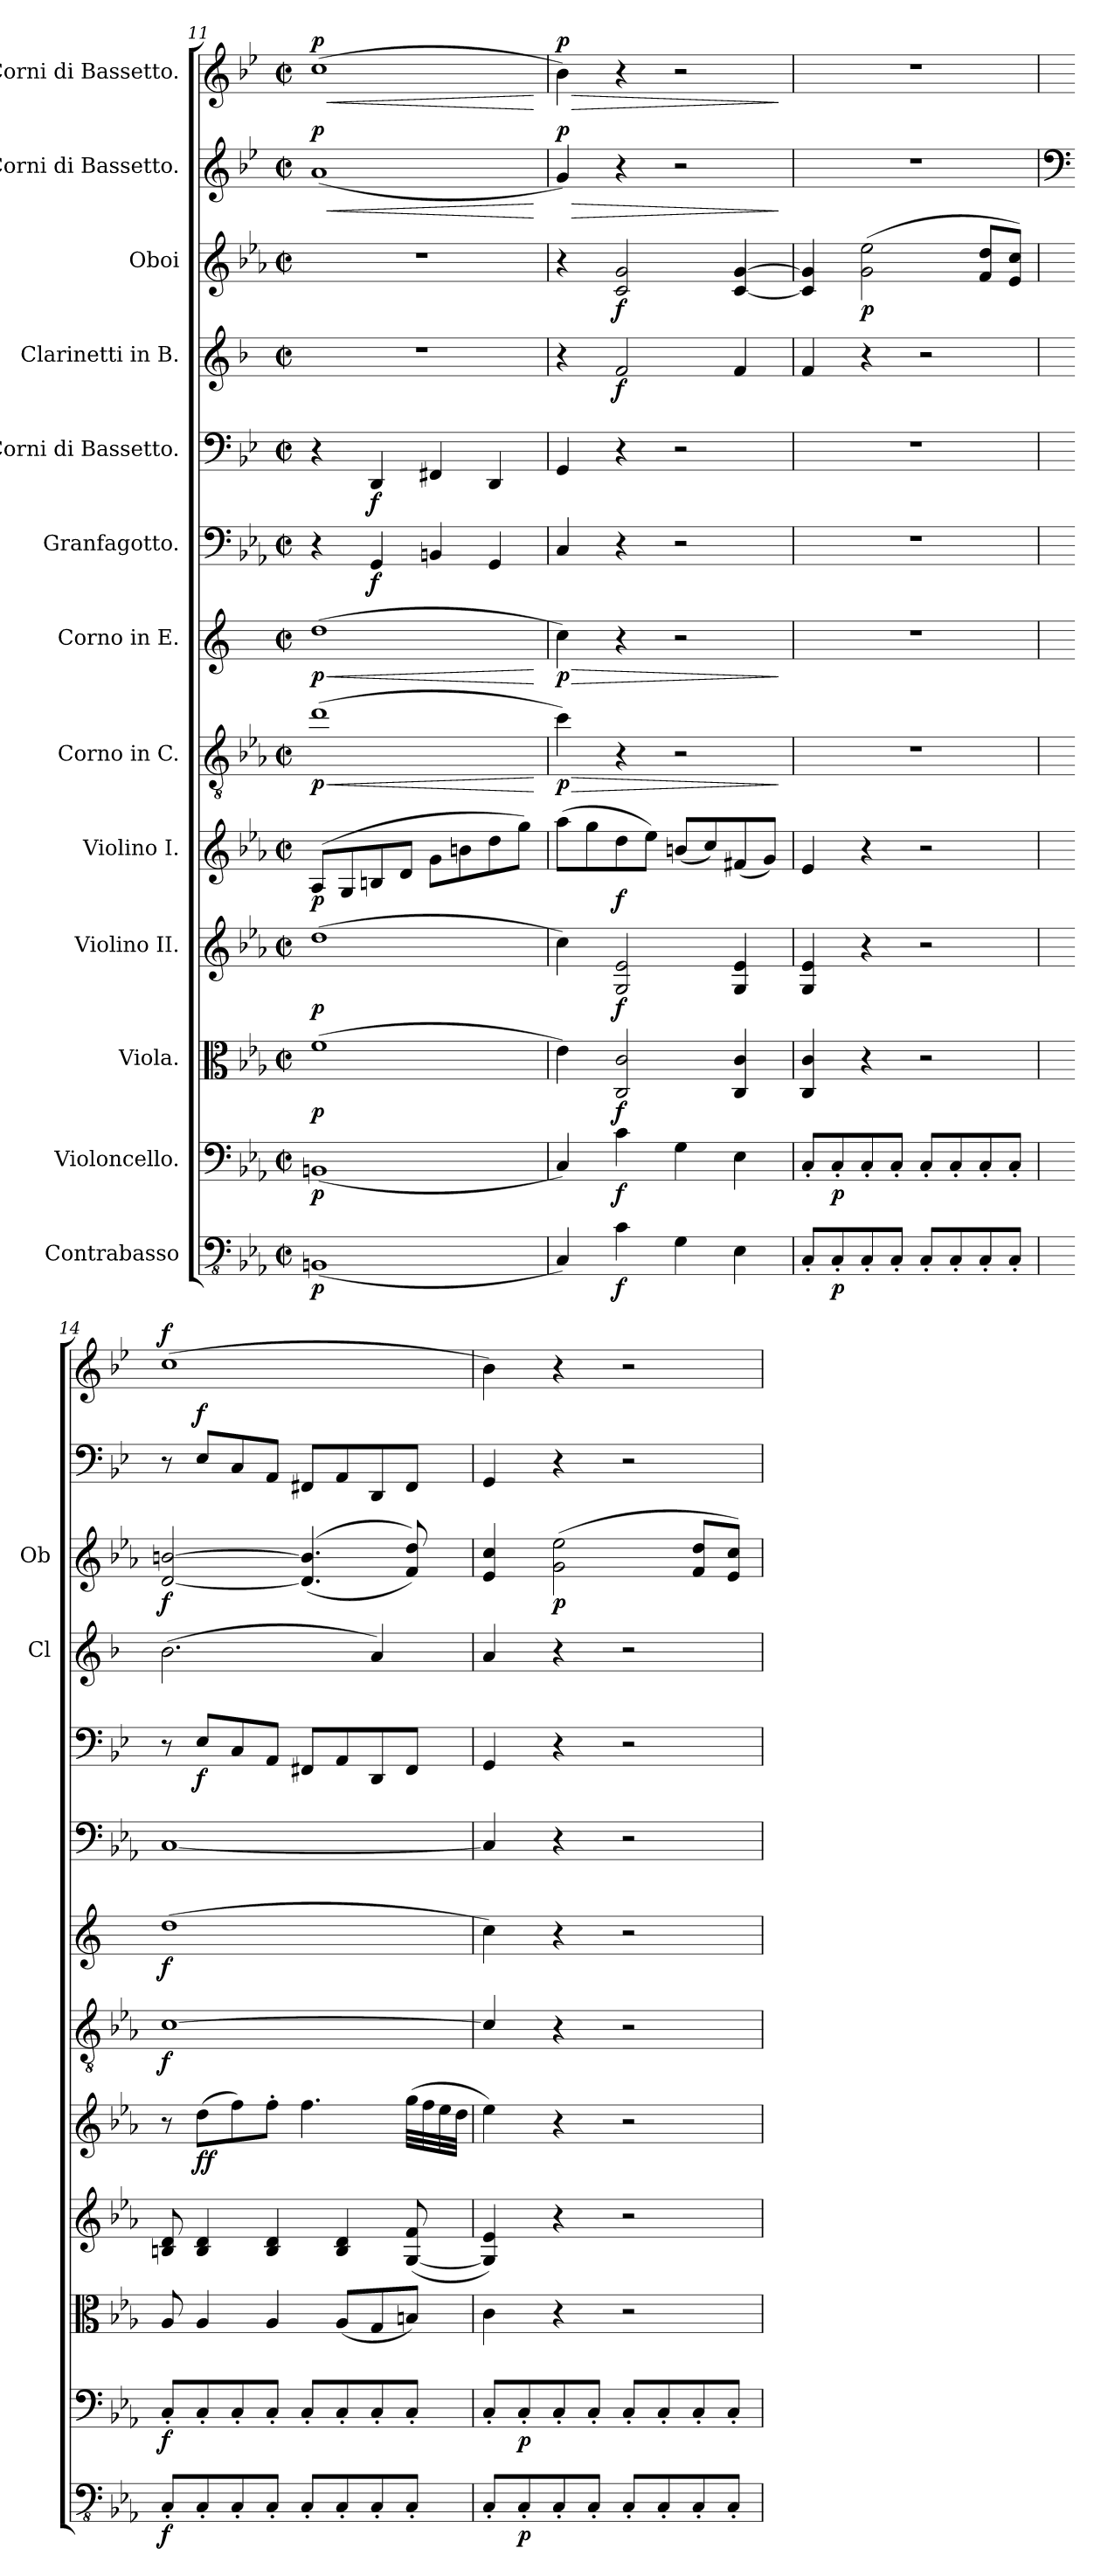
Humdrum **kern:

**kern	**dynam	**kern	**dynam	**kern	**dynam	**kern	**dynam	**kern	**dynam	**kern	**dynam	**kern	**dynam	**kern	**dynam	**kern	**dynam	**kern	**dynam	**kern	**dynam	**kern	**text	**dynam	**kern	**text	**dynam
*part13	*part13	*part12	*part12	*part11	*part11	*part10	*part10	*part9	*part9	*part8	*part8	*part7	*part7	*part6	*part6	*part5	*part5	*part4	*part4	*part3	*part3	*part2	*part2	*part2	*part1	*part1	*part1
*staff13	*staff13	*staff12	*staff12	*staff11	*staff11	*staff10	*staff10	*staff9	*staff9	*staff8	*staff8	*staff7	*staff7	*staff6	*staff6	*staff5	*staff5	*staff4	*staff4	*staff3	*staff3	*staff2	*staff2	*staff2	*staff1	*staff1	*staff1
*I"Contrabasso	*	*I"Violoncello.	*	*I"Viola.	*	*I"Violino II.	*	*I"Violino I.	*	*I"Corno in C.	*	*I"Corno in E.	*	*I"Granfagotto.	*	*I"Corni di Bassetto.	*	*I"Clarinetti in B.	*	*I"Oboi	*	*I"Corni di Bassetto.	*	*	*I"Corni di Bassetto.	*	*
*	*	*	*	*	*	*	*	*	*	*	*	*	*	*	*	*	*	*I'Cl	*	*I'Ob	*	*	*	*	*	*	*
*clefFv4	*	*clefF4	*	*clefC3	*	*clefG2	*	*clefG2	*	*clefGv2	*	*clefG2	*	*clefF4	*	*clefF4	*	*clefG2	*	*clefG2	*	*clefG2	*	*	*clefG2	*	*
*	*	*	*	*	*	*	*	*	*	*ITrd7c12	*	*ITrd5c9	*	*ITrd7c12	*	*ITrd4c7	*	*ITrd1c2	*	*	*	*ITrd4c7	*	*	*ITrd4c7	*	*
*k[b-e-a-]	*	*k[b-e-a-]	*	*k[b-e-a-]	*	*k[b-e-a-]	*	*k[b-e-a-]	*	*k[b-e-a-]	*	*k[b-e-a-]	*	*k[b-e-a-]	*	*k[b-e-a-]	*	*k[b-e-a-]	*	*k[b-e-a-]	*	*k[b-e-a-]	*	*	*k[b-e-a-]	*	*
*M2/2	*	*M2/2	*	*M2/2	*	*M2/2	*	*M2/2	*	*M2/2	*	*M2/2	*	*M2/2	*	*M2/2	*	*M2/2	*	*M2/2	*	*M2/2	*	*	*M2/2	*	*
*met(c|)	*	*met(c|)	*	*met(c|)	*	*met(c|)	*	*met(c|)	*	*met(c|)	*	*met(c|)	*	*met(c|)	*	*met(c|)	*	*met(c|)	*	*met(c|)	*	*met(c|)	*	*	*met(c|)	*	*
=11	=11	=11	=11	=11	=11	=11	=11	=11	=11	=11	=11	=11	=11	=11	=11	=11	=11	=11	=11	=11	=11	=11	=11	=11	=11	=11	=11
!	!LO:DY:b	!	!LO:DY:b	!	!LO:DY:b	!	!LO:DY:b	!	!LO:DY:b	!	!LO:HP:b	!	!LO:HP:b	!	!	!	!	!	!	!	!	!	!	!LO:HP:b	!	!	!LO:HP:b
!	!	!	!	!	!	!	!	!	!	!	!LO:DY:n=1:b	!	!LO:DY:n=1:b	!	!	!	!	!	!	!	!	!	!	!LO:DY:n=1:b	!	!	!LO:DY:n=1:b
(<1BBBn	p	(<1BBn	p	(>1f	p	(>1dd	p	(>8A-/L	p	(>1d	< p	(>1f	< p	4r	.	4r	.	1r	.	1r	.	(<1d	.	< p	(>1f	.	< p
.	.	.	.	.	.	.	.	8G/	.	.	.	.	.	.	.	.	.	.	.	.	.	.	.	.	.	.	.
!	!	!	!	!	!	!	!	!	!	!	!	!	!	!	!LO:DY:b	!	!LO:DY:b	!	!	!	!	!	!	!	!	!	!
.	.	.	.	.	.	.	.	8Bn/	.	.	.	.	.	4GGG/	f	4GGG/	f	.	.	.	.	.	.	.	.	.	.
.	.	.	.	.	.	.	.	8d/J	.	.	.	.	.	.	.	.	.	.	.	.	.	.	.	.	.	.	.
.	.	.	.	.	.	.	.	8g\L	.	.	.	.	.	4BBBn/	.	4BBBn/	.	.	.	.	.	.	.	.	.	.	.
.	.	.	.	.	.	.	.	8bn\	.	.	.	.	.	.	.	.	.	.	.	.	.	.	.	.	.	.	.
.	.	.	.	.	.	.	.	8dd\	.	.	.	.	.	4GGG/	.	4GGG/	.	.	.	.	.	.	.	.	.	.	.
.	.	.	.	.	.	.	.	8gg\J)	.	.	.	.	.	.	.	.	.	.	.	.	.	.	.	.	.	.	.
.	.	.	.	.	.	.	.	.	.	.	[	.	[	.	.	.	.	.	.	.	.	.	.	[	.	.	[
=12	=12	=12	=12	=12	=12	=12	=12	=12	=12	=12	=12	=12	=12	=12	=12	=12	=12	=12	=12	=12	=12	=12	=12	=12	=12	=12	=12
!	!	!	!	!	!	!	!	!	!	!	!LO:HP:b	!	!LO:HP:b	!	!	!	!	!	!	!	!	!	!LO:LY:b	!LO:HP:b	!	!LO:LY:b	!LO:HP:b
!	!	!	!	!	!	!	!	!	!	!	!LO:DY:n=1:b	!	!LO:DY:n=1:b	!	!	!	!	!	!	!	!	!	!	!LO:DY:n=1:b	!	!	!LO:DY:n=1:b
4CC/)	.	4C/)	.	4e-\)	.	4cc\)	.	(>8aa-\L	.	4c\)	> p	4e-\)	> p	4CC/	.	4CC/	.	4r	.	4r	.	4c/)	.	> p	4e-\)	.	> p
.	.	.	.	.	.	.	.	8gg\	.	.	.	.	.	.	.	.	.	.	.	.	.	.	.	.	.	.	.
!	!LO:DY:b	!	!LO:DY:b	!	!LO:DY:b	!	!LO:DY:b	!	!LO:DY:b	!	!	!	!	!	!	!	!	!	!LO:DY:b	!	!LO:DY:b	!	!	!	!	!	!
4C\	f	4c\	f	2C/ 2c/	f	2G/ 2e-/	f	8dd\	f	4r	.	4r	.	4r	.	4r	.	2e-/	f	2c/ 2g/	f	4r	.	.	4r	.	.
.	.	.	.	.	.	.	.	8ee-\J)	.	.	.	.	.	.	.	.	.	.	.	.	.	.	.	.	.	.	.
4GG\	.	4G\	.	.	.	.	.	(<8bn/L	.	2r	.	2r	.	2r	.	2r	.	.	.	.	.	2r	.	.	2r	.	.
.	.	.	.	.	.	.	.	8cc/)	.	.	.	.	.	.	.	.	.	.	.	.	.	.	.	.	.	.	.
4EE-\	.	4E-\	.	4C/ 4c/	.	4G/ 4e-/	.	(<8f#X/	.	.	.	.	.	.	.	.	.	4e-/	.	[4c/ [4g/	.	.	.	.	.	.	.
.	.	.	.	.	.	.	.	8g/J)	.	.	.	.	.	.	.	.	.	.	.	.	.	.	.	.	.	.	.
.	.	.	.	.	.	.	.	.	.	.	]	.	]	.	.	.	.	.	.	.	.	.	.	]	.	.	]
=13	=13	=13	=13	=13	=13	=13	=13	=13	=13	=13	=13	=13	=13	=13	=13	=13	=13	=13	=13	=13	=13	=13	=13	=13	=13	=13	=13
8CC'/L	.	8C'/L	.	4C/ 4c/	.	4G/ 4e-/	.	4e-/	.	1r	.	1r	.	1r	.	1r	.	4e-/	.	4c/] 4g/]	.	1r	.	.	1r	.	.
!	!LO:DY:b	!	!LO:DY:b	!	!	!	!	!	!	!	!	!	!	!	!	!	!	!	!	!	!	!	!	!	!	!	!
8CC'/	p	8C'/	p	.	.	.	.	.	.	.	.	.	.	.	.	.	.	.	.	.	.	.	.	.	.	.	.
!	!	!	!	!	!	!	!	!	!	!	!	!	!	!	!	!	!	!	!	!	!LO:DY:b	!	!	!	!	!	!
8CC'/	.	8C'/	.	4r	.	4r	.	4r	.	.	.	.	.	.	.	.	.	4r	.	(>2g\ 2ee-\	p	.	.	.	.	.	.
8CC'/J	.	8C'/J	.	.	.	.	.	.	.	.	.	.	.	.	.	.	.	.	.	.	.	.	.	.	.	.	.
8CC'/L	.	8C'/L	.	2r	.	2r	.	2r	.	.	.	.	.	.	.	.	.	2r	.	.	.	.	.	.	.	.	.
8CC'/	.	8C'/	.	.	.	.	.	.	.	.	.	.	.	.	.	.	.	.	.	.	.	.	.	.	.	.	.
8CC'/	.	8C'/	.	.	.	.	.	.	.	.	.	.	.	.	.	.	.	.	.	8f/ 8dd/L	.	.	.	.	.	.	.
8CC'/J	.	8C'/J	.	.	.	.	.	.	.	.	.	.	.	.	.	.	.	.	.	8e-/ 8cc/J)	.	.	.	.	.	.	.
=14	=14	=14	=14	=14	=14	=14	=14	=14	=14	=14	=14	=14	=14	=14	=14	=14	=14	=14	=14	=14	=14	=14	=14	=14	=14	=14	=14
*	*	*	*	*	*	*	*	*	*	*	*	*	*	*	*	*	*	*	*	*	*	*clefF4	*	*	*	*	*
!	!LO:DY:b	!	!LO:DY:b	!	!	!	!	!	!	!	!LO:DY:b	!	!LO:DY:b	!	!	!	!	!	!	!	!LO:DY:b	!	!	!	!	!	!LO:DY:b
8CC'/L	f	8C'/L	f	8A-/	.	8Bn/ 8d/	.	8r	.	[1C	f	(>1f	f	[1CC	.	8r	.	(>2.a-\	.	[2d/ [2bn/	f	8r	.	.	(>1f	.	f
!	!	!	!	!	!	!	!	!	!LO:DY:b	!	!	!	!	!	!	!	!LO:DY:b	!	!	!	!	!	!	!LO:DY:b	!	!	!
8CC'/	.	8C'/	.	4A-/	.	4B/ 4d/	.	(>8dd\L	ff	.	.	.	.	.	.	8AA-/L	f	.	.	.	.	8AA-/L	.	f	.	.	.
8CC'/	.	8C'/	.	.	.	.	.	8ff\)	.	.	.	.	.	.	.	8FF/	.	.	.	.	.	8FF/	.	.	.	.	.
8CC'/J	.	8C'/J	.	4A-/	.	4B/ 4d/	.	8ff'\J	.	.	.	.	.	.	.	8DD/J	.	.	.	.	.	8DD/J	.	.	.	.	.
8CC'/L	.	8C'/L	.	.	.	.	.	4.ff\	.	.	.	.	.	.	.	8BBBn/L	.	.	.	(<(>4.d/] 4.b/]	.	8BBBn/L	.	.	.	.	.
8CC'/	.	8C'/	.	(<8A-/L	.	4B/ 4d/	.	.	.	.	.	.	.	.	.	8DD/	.	.	.	.	.	8DD/	.	.	.	.	.
8CC'/	.	8C'/	.	8G/	.	.	.	.	.	.	.	.	.	.	.	8GGG/	.	4g/)	.	.	.	8GGG/	.	.	.	.	.
8CC'/J	.	8C'/J	.	8Bn/J)	.	(>[8G/ 8f/	.	(>32gg\LLL	.	.	.	.	.	.	.	8BBB/J	.	.	.	8f/ 8dd/))	.	8BBB/J	.	.	.	.	.
.	.	.	.	.	.	.	.	32ff\	.	.	.	.	.	.	.	.	.	.	.	.	.	.	.	.	.	.	.
.	.	.	.	.	.	.	.	32ee-\	.	.	.	.	.	.	.	.	.	.	.	.	.	.	.	.	.	.	.
.	.	.	.	.	.	.	.	32dd\JJJ	.	.	.	.	.	.	.	.	.	.	.	.	.	.	.	.	.	.	.
=15	=15	=15	=15	=15	=15	=15	=15	=15	=15	=15	=15	=15	=15	=15	=15	=15	=15	=15	=15	=15	=15	=15	=15	=15	=15	=15	=15
8CC'/L	.	8C'/L	.	4c\	.	4G/] 4e-/)	.	4ee-\)	.	4C/]	.	4e-\)	.	4CC/]	.	4CC/	.	4g/	.	4e-/ 4cc/	.	4CC/	.	.	4e-\)	.	.
!	!LO:DY:b	!	!LO:DY:b	!	!	!	!	!	!	!	!	!	!	!	!	!	!	!	!	!	!	!	!	!	!	!	!
8CC'/	p	8C'/	p	.	.	.	.	.	.	.	.	.	.	.	.	.	.	.	.	.	.	.	.	.	.	.	.
!	!	!	!	!	!	!	!	!	!	!	!	!	!	!	!	!	!	!	!	!	!LO:DY:b	!	!	!	!	!	!
8CC'/	.	8C'/	.	4r	.	4r	.	4r	.	4r	.	4r	.	4r	.	4r	.	4r	.	(>2g\ 2ee-\	p	4r	.	.	4r	.	.
8CC'/J	.	8C'/J	.	.	.	.	.	.	.	.	.	.	.	.	.	.	.	.	.	.	.	.	.	.	.	.	.
8CC'/L	.	8C'/L	.	2r	.	2r	.	2r	.	2r	.	2r	.	2r	.	2r	.	2r	.	.	.	2r	.	.	2r	.	.
8CC'/	.	8C'/	.	.	.	.	.	.	.	.	.	.	.	.	.	.	.	.	.	.	.	.	.	.	.	.	.
8CC'/	.	8C'/	.	.	.	.	.	.	.	.	.	.	.	.	.	.	.	.	.	8f/ 8dd/L	.	.	.	.	.	.	.
8CC'/J	.	8C'/J	.	.	.	.	.	.	.	.	.	.	.	.	.	.	.	.	.	8e-/ 8cc/J)	.	.	.	.	.	.	.
=	=	=	=	=	=	=	=	=	=	=	=	=	=	=	=	=	=	=	=	=	=	=	=	=	=	=	=
*-	*-	*-	*-	*-	*-	*-	*-	*-	*-	*-	*-	*-	*-	*-	*-	*-	*-	*-	*-	*-	*-	*-	*-	*-	*-	*-	*-
